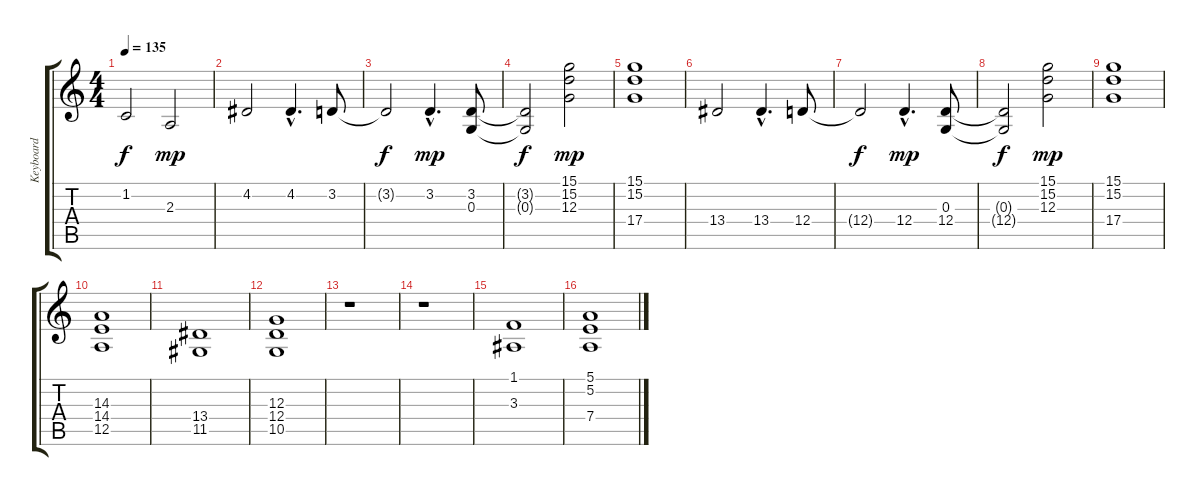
\track ("Keyboard" "Keyboard") {instrument pad8sweep}
\staff {score tabs}
\tuning (E4 B3 G3 D3 A2 E2) {hide}
\ts (4 4)
\tempo 135
\clef g2
\ks c
1.2{t}.2{dy f} 2.3.2{dy mp} |
4.2.2 4.2{hac}.4{d} 3.2.8 |
3.2{t}.2{dy f} 3.2{hac}.4{d dy mp} (3.2 0.3).8 |
(3.2{t} 0.3{t}).2{dy f} (15.1 15.2 12.3).2{dy mp} |
(15.1 15.2 17.4).1 |
13.4.2 13.4{hac}.4{d} 12.4.8 |
12.4{t}.2{dy f} 12.4{hac}.4{d dy mp} (0.3 12.4).8 |
(0.3{t} 12.4{t}).2{dy f} (15.1 15.2 12.3).2{dy mp} |
(15.1 15.2 17.4).1 |
(14.3 14.4 12.5).1 |
(13.4 11.5).1 |
(12.3 12.4 10.5).1 |
r.1 |
r.1 |
(1.1 3.3).1 |
(5.1 5.2 7.4).1
